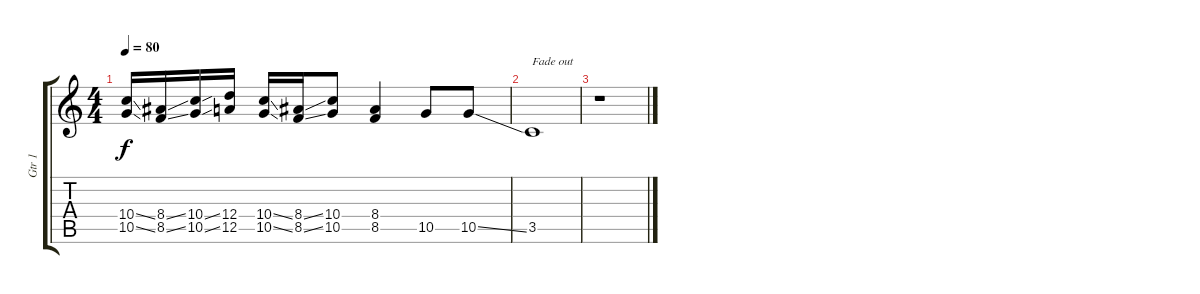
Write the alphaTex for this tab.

\track ("Gtr 1" "Gtr 1") {instrument distortionguitar}
\staff {score tabs}
\tuning (E4 B3 G3 D3 A2 E2) {hide}
\ts (4 4)
\tempo 80
\clef g2
\ks c
(10.4{ss} 10.5{ss}).16{dy f} (8.4{ss} 8.5{ss}).16 (10.4{ss} 10.5{ss}).16 (12.4 12.5).16 (10.4{ss} 10.5{ss}).16 (8.4{ss} 8.5{ss}).16 (10.4 10.5).8 (8.4 8.5).4 10.5.8 10.5{ss}.8 |
3.5.1{txt "Fade out"} |
r.1
